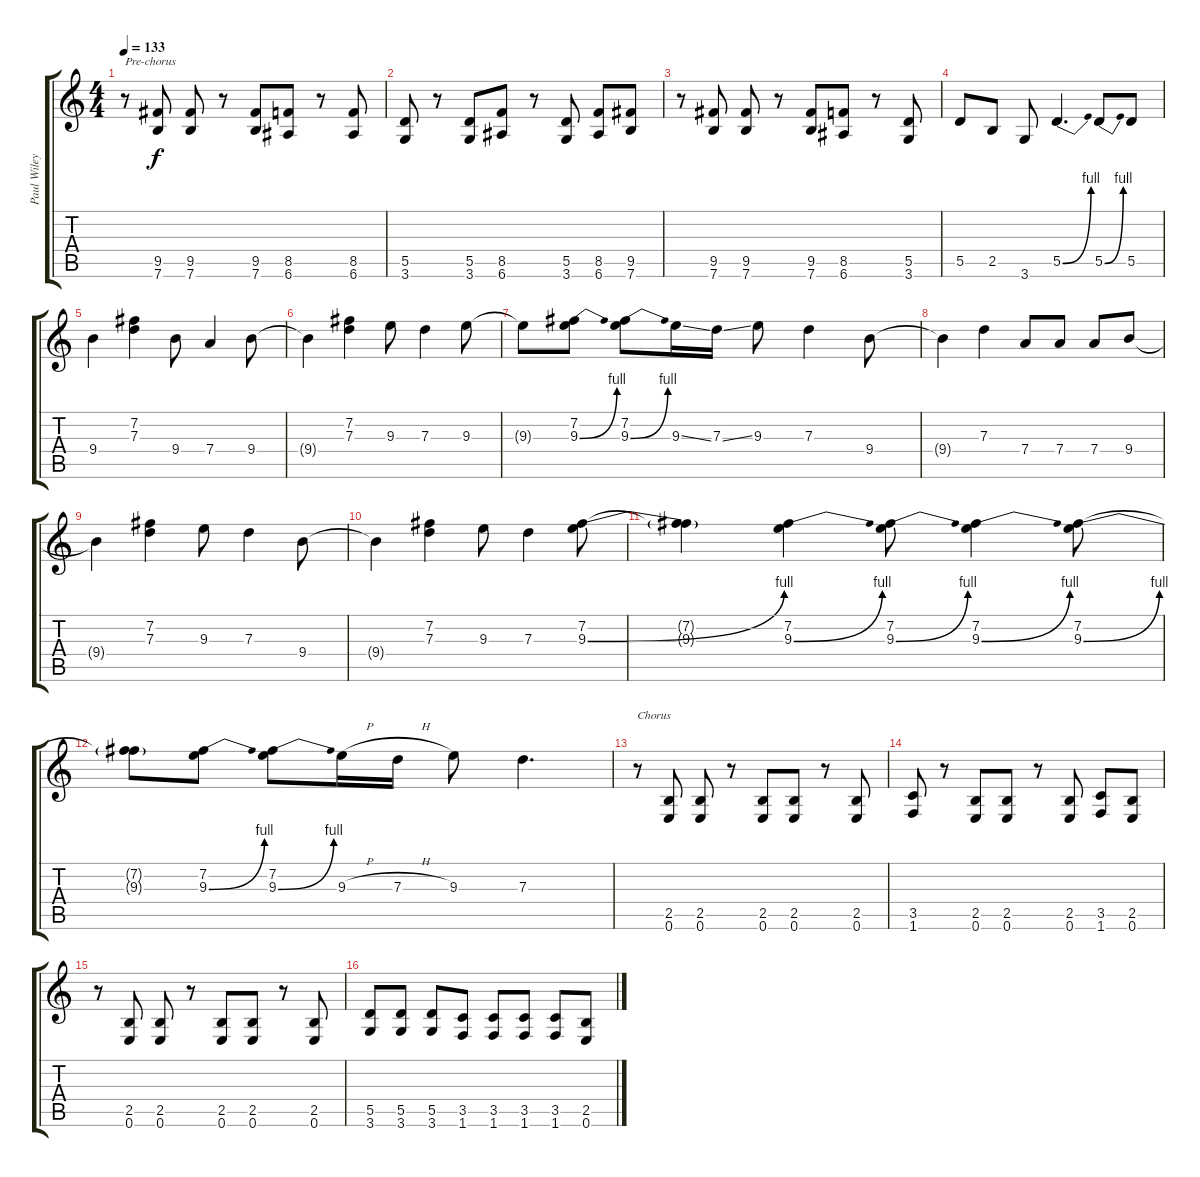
\track ("Paul Wiley" "Paul Wiley") {instrument overdrivenguitar}
\staff {score tabs}
\tuning (E4 B3 G3 D3 A2 E2) {hide}
\ts (4 4)
\tempo 133
\clef g2
\ks c
r.8{txt "Pre-chorus" dy f} (9.5 7.6).8 (9.5 7.6).8 r.8 (9.5 7.6).8 (8.5 6.6).8 r.8 (8.5 6.6).8 |
(5.5 3.6).8 r.8 (5.5 3.6).8 (8.5 6.6).8 r.8 (5.5 3.6).8 (8.5 6.6).8 (9.5 7.6).8 |
r.8 (9.5 7.6).8 (9.5 7.6).8 r.8 (9.5 7.6).8 (8.5 6.6).8 r.8 (5.5 3.6).8 |
5.5.8 2.5.8 3.6.8 5.5{be (bend 0 0 60 4)}.4{d} 5.5{be (bend 0 0 60 4)}.8 5.5.8 |
9.4.4 (7.2 7.3).4 9.4.8 7.4.4 9.4.8 |
9.4{t}.4 (7.2 7.3).4 9.3.8 7.3.4 9.3.8 |
9.3{t}.8 (7.2 9.3{be (bend 0 0 60 4)}).8 (7.2 9.3{be (bend 0 0 60 4)}).8 9.3{ss}.16 7.3{ss}.16 9.3.8 7.3.4 9.4.8 |
9.4{t}.4 7.3.4 7.4.8 7.4.8 7.4.8 9.4.8 |
9.4{t}.4 (7.2 7.3).4 9.3.8 7.3.4 9.4.8 |
9.4{t}.4 (7.2 7.3).4 9.3.8 7.3.4 (7.2 9.3{be (bend 0 0 60 4)}).8 |
(7.2{t} 9.3{t}).4 (7.2 9.3{be (bend 0 0 60 4)}).4 (7.2 9.3{be (bend 0 0 60 4)}).8 (7.2 9.3{be (bend 0 0 60 4)}).4 (7.2 9.3{be (bend 0 0 60 4)}).8 |
(7.2{t} 9.3{t}).8 (7.2 9.3{be (bend 0 0 60 4)}).8 (7.2 9.3{be (bend 0 0 60 4)}).8 9.3{h}.16 7.3{h}.16 9.3.8 7.3.4{d} |
r.8{txt "Chorus"} (2.5 0.6).8 (2.5 0.6).8 r.8 (2.5 0.6).8 (2.5 0.6).8 r.8 (2.5 0.6).8 |
(3.5 1.6).8 r.8 (2.5 0.6).8 (2.5 0.6).8 r.8 (2.5 0.6).8 (3.5 1.6).8 (2.5 0.6).8 |
r.8 (2.5 0.6).8 (2.5 0.6).8 r.8 (2.5 0.6).8 (2.5 0.6).8 r.8 (2.5 0.6).8 |
(5.5 3.6).8 (5.5 3.6).8 (5.5 3.6).8 (3.5 1.6).8 (3.5 1.6).8 (3.5 1.6).8 (3.5 1.6).8 (2.5 0.6).8
